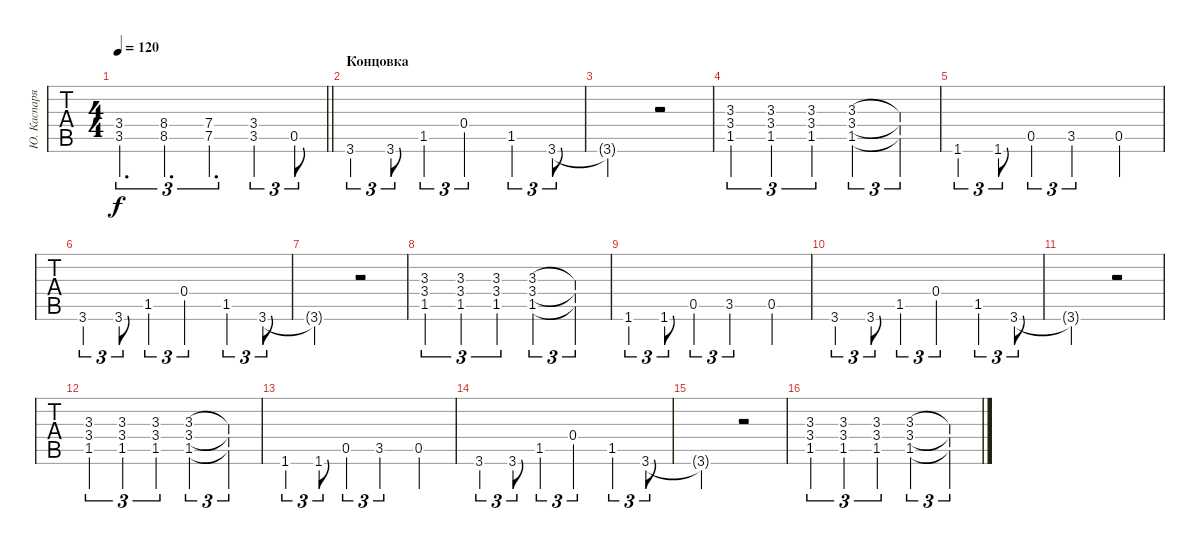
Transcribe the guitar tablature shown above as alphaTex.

\track ("Ю. Каспарян" "Ю. Каспаря") {instrument overdrivenguitar}
\staff {tabs}
\tuning (E4 B3 G3 D3 A2 E2) {hide}
\ts (4 4)
\tempo 120
\clef g2
\barLineRight lightlight
\ks c
(3.4{t} 3.5{t}).4{d tu (3 2) dy f} (8.4 8.5).4{d tu (3 2)} (7.4 7.5).4{d tu (3 2)} (3.4 3.5).4{tu (3 2)} 0.5.8{tu (3 2)} |
\section ("" "Концовка")
3.6.4{tu (3 2)} 3.6.8{tu (3 2)} 1.5.4{tu (3 2)} 0.4.2{tu (3 2)} 1.5.4{tu (3 2)} 3.6.8{tu (3 2)} |
3.6{t}.2 r.2 |
(3.3 3.4 1.5).4{tu (3 2)} (3.3 3.4 1.5).4{tu (3 2)} (3.3 3.4 1.5).4{tu (3 2)} (3.3 3.4 1.5).2{tu (3 2)} (3.3{t} 3.4{t} 1.5{t}).4{tu (3 2)} |
1.6.4{tu (3 2)} 1.6.8{tu (3 2)} 0.5.4{tu (3 2)} 3.5.2{tu (3 2)} 0.5.4 |
3.6.4{tu (3 2)} 3.6.8{tu (3 2)} 1.5.4{tu (3 2)} 0.4.2{tu (3 2)} 1.5.4{tu (3 2)} 3.6.8{tu (3 2)} |
3.6{t}.2 r.2 |
(3.3 3.4 1.5).4{tu (3 2)} (3.3 3.4 1.5).4{tu (3 2)} (3.3 3.4 1.5).4{tu (3 2)} (3.3 3.4 1.5).2{tu (3 2)} (3.3{t} 3.4{t} 1.5{t}).4{tu (3 2)} |
1.6.4{tu (3 2)} 1.6.8{tu (3 2)} 0.5.4{tu (3 2)} 3.5.2{tu (3 2)} 0.5.4 |
3.6.4{tu (3 2)} 3.6.8{tu (3 2)} 1.5.4{tu (3 2)} 0.4.2{tu (3 2)} 1.5.4{tu (3 2)} 3.6.8{tu (3 2)} |
3.6{t}.2 r.2 |
(3.3 3.4 1.5).4{tu (3 2)} (3.3 3.4 1.5).4{tu (3 2)} (3.3 3.4 1.5).4{tu (3 2)} (3.3 3.4 1.5).2{tu (3 2)} (3.3{t} 3.4{t} 1.5{t}).4{tu (3 2)} |
1.6.4{tu (3 2)} 1.6.8{tu (3 2)} 0.5.4{tu (3 2)} 3.5.2{tu (3 2)} 0.5.4 |
3.6.4{tu (3 2)} 3.6.8{tu (3 2)} 1.5.4{tu (3 2)} 0.4.2{tu (3 2)} 1.5.4{tu (3 2)} 3.6.8{tu (3 2)} |
3.6{t}.2 r.2 |
(3.3 3.4 1.5).4{tu (3 2)} (3.3 3.4 1.5).4{tu (3 2)} (3.3 3.4 1.5).4{tu (3 2)} (3.3 3.4 1.5).2{tu (3 2)} (3.3{t} 3.4{t} 1.5{t}).4{tu (3 2)}
